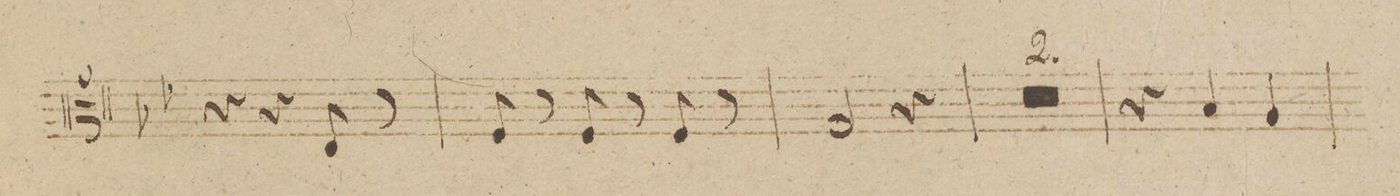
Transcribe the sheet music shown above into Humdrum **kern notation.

**kern	**dynam
*I"Viola.	*
*clefC3	*
*k[b-e-]	*
*met(c)	*
*M3/4	*
4r	.
4r	.
8r	.
8E-/	.
=91	=91
8r	.
8F/	.
8r	.
8F/	.
8r	.
8F/	.
=92	=92
2G/	.
4r	.
=93	=93
1.r	.
=94	=94
=95	=95
4r	.
4B-/	.
4A/	.
=96	=96
*-	*-
